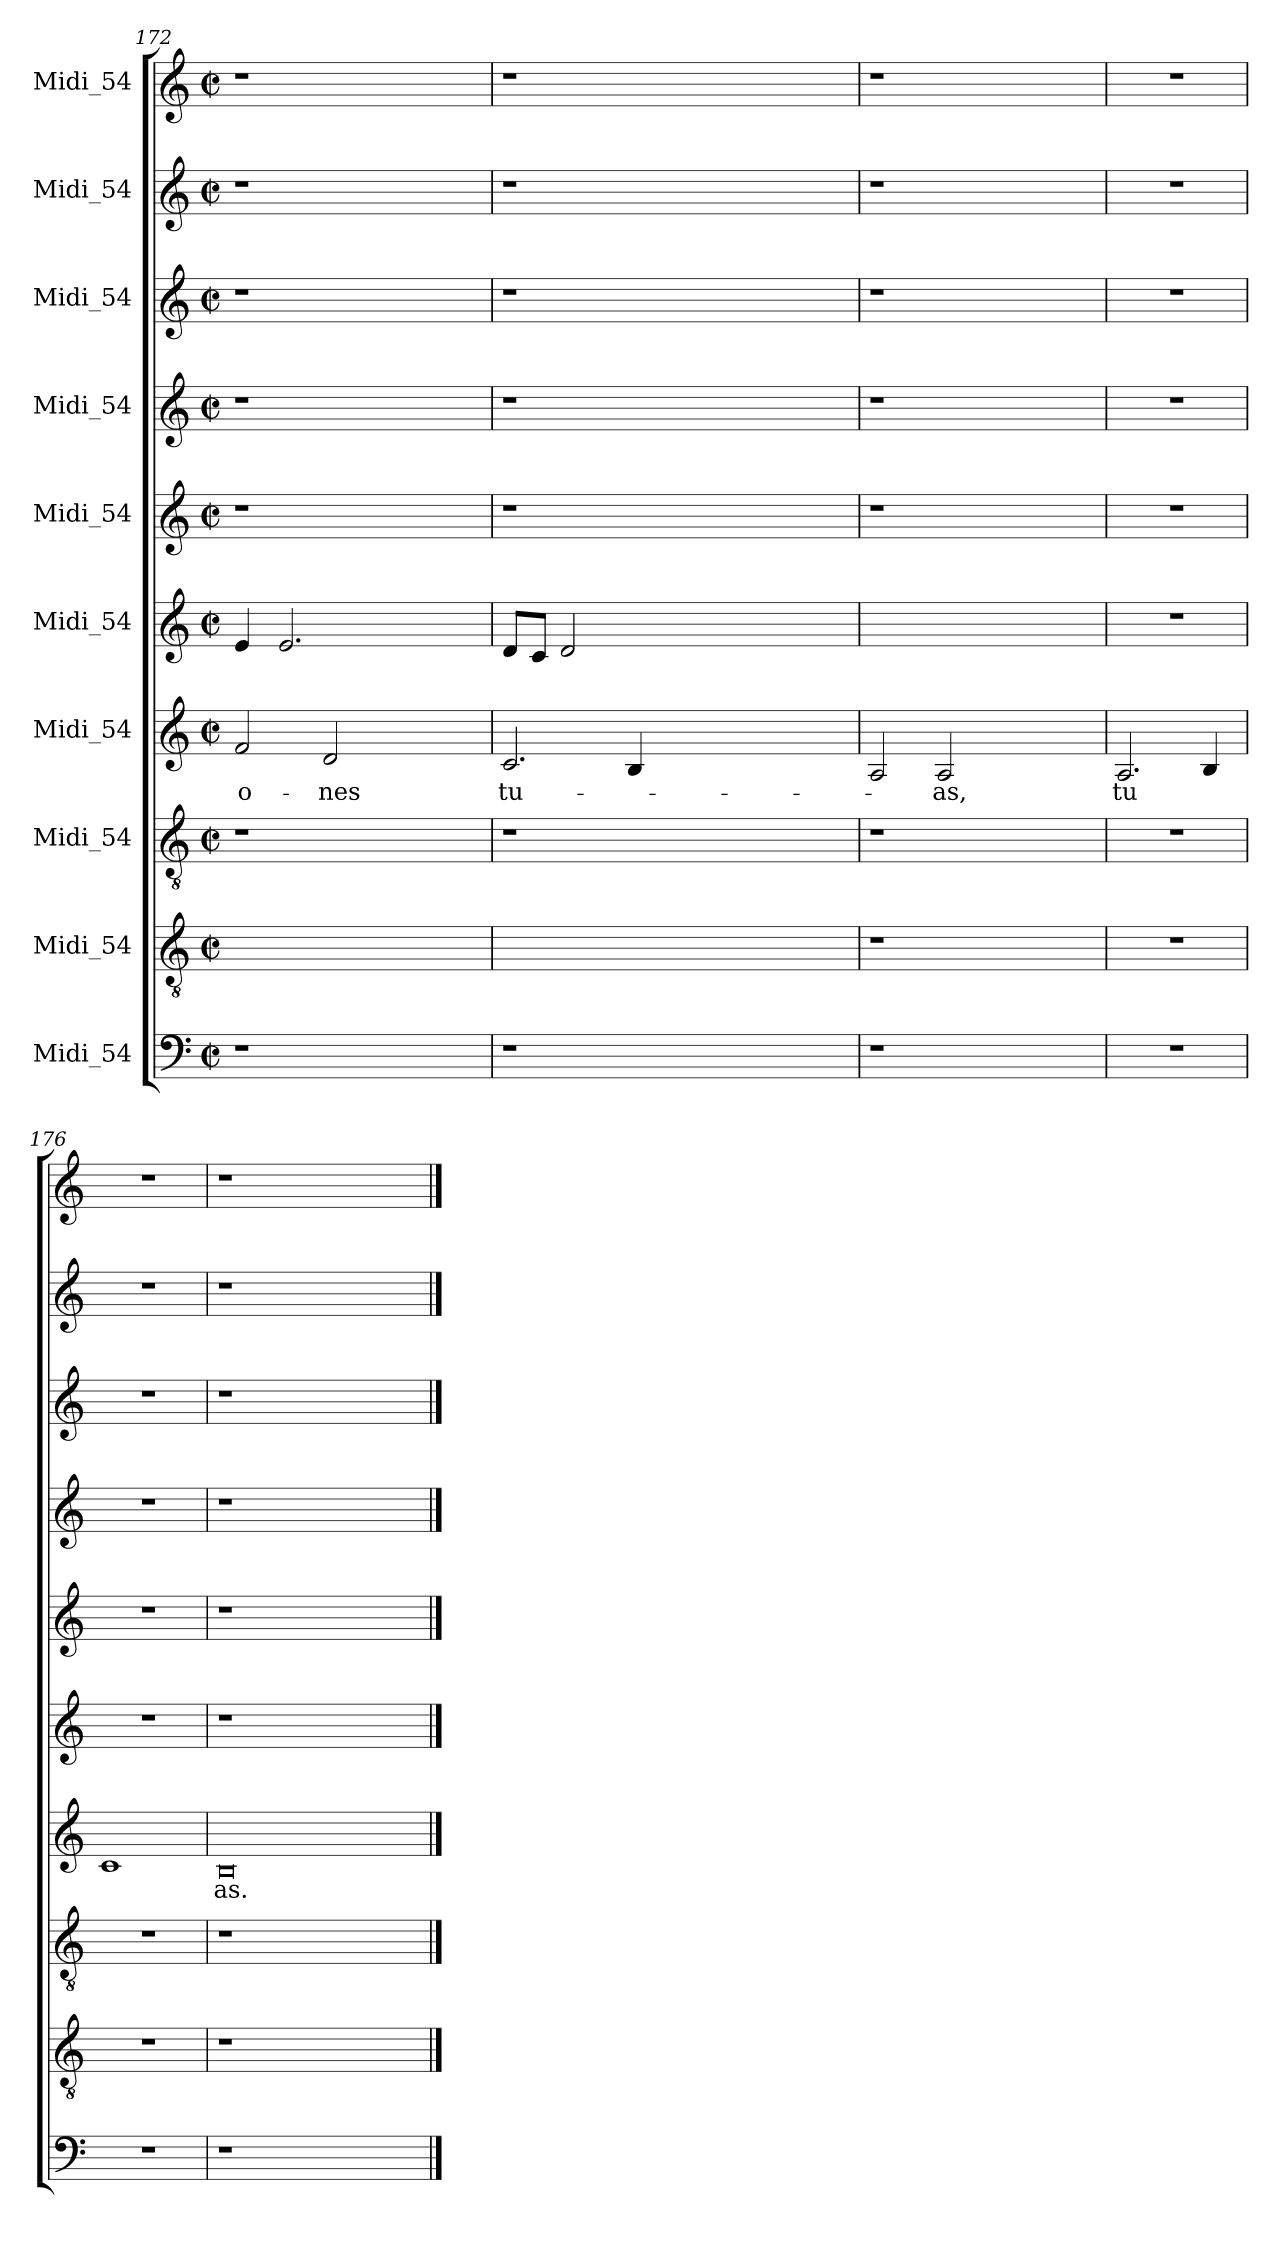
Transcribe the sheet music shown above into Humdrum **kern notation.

**kern	**kern	**text	**kern	**kern	**text	**kern	**text	**kern	**kern	**kern	**kern	**kern
*part10	*part9	*part9	*part8	*part7	*part7	*part6	*part6	*part5	*part4	*part3	*part2	*part1
*staff10	*staff9	*staff9	*staff8	*staff7	*staff7	*staff6	*staff6	*staff5	*staff4	*staff3	*staff2	*staff1
*I"Midi_54	*I"Midi_54	*	*I"Midi_54	*I"Midi_54	*	*I"Midi_54	*	*I"Midi_54	*I"Midi_54	*I"Midi_54	*I"Midi_54	*I"Midi_54
*clefF4	*clefGv2	*	*clefGv2	*clefG2	*	*clefG2	*	*clefG2	*clefG2	*clefG2	*clefG2	*clefG2
*k[]	*k[]	*	*k[]	*k[]	*	*k[]	*	*k[]	*k[]	*k[]	*k[]	*k[]
*M2/2	*M2/2	*	*M2/2	*M2/2	*	*M2/2	*	*M2/2	*M2/2	*M2/2	*M2/2	*M2/2
*met(c|)	*met(c|)	*	*met(c|)	*met(c|)	*	*met(c|)	*	*met(c|)	*met(c|)	*met(c|)	*met(c|)	*met(c|)
=172	=172	=172	=172	=172	=172	=172	=172	=172	=172	=172	=172	=172
!	!	!LO:LY:b	!	!	!LO:LY:b	!	!	!	!	!	!	!
1r	[0Eyy	-as.	1r	2f/	-o-	4e/	.	1r	1r	1r	1r	1r
!	!	!	!	!	!	!	!LO:LY:b	!	!	!	!	!
.	.	.	.	.	.	2.e/	--	.	.	.	.	.
!	!	!	!	!	!LO:LY:b	!	!	!	!	!	!	!
.	.	.	.	2d/	-nes	.	.	.	.	.	.	.
1ryy	.	.	1ryy	1ryy	.	1ryy	.	1ryy	1ryy	1ryy	1ryy	1ryy
=173	=173	=173	=173	=173	=173	=173	=173	=173	=173	=173	=173	=173
!	!	!	!	!	!LO:LY:b	!	!	!	!	!	!	!
1r	0Eyy]	.	1r	2.c/	tu-	8d/L	.	1r	1r	1r	1r	1r
.	.	.	.	.	.	8c/J	.	.	.	.	.	.
.	.	.	.	.	.	2d/	.	.	.	.	.	.
!	!	!	!	!	!	!	!LO:LY:b	!	!	!	!	!
.	.	.	.	4B/	.	[0eyy	as.	.	.	.	.	.
1..ryy	.	.	1..ryy	1..ryy	.	.	.	1..ryy	1..ryy	1..ryy	1..ryy	1..ryy
.	2.ryy	.	.	.	.	.	.	.	.	.	.	.
=174	=174	=174	=174	=174	=174	=174	=174	=174	=174	=174	=174	=174
1r	1r	.	1r	2A/	.	0eyy]	.	1r	1r	1r	1r	1r
!	!	!	!	!	!LO:LY:b	!	!	!	!	!	!	!
.	.	.	.	2A/	-as,	.	.	.	.	.	.	.
1ryy	1ryy	.	1ryy	1ryy	.	.	.	1ryy	1ryy	1ryy	1ryy	1ryy
=175	=175	=175	=175	=175	=175	=175	=175	=175	=175	=175	=175	=175
!	!	!	!	!	!LO:LY:b	!	!	!	!	!	!	!
1r	1r	.	1r	2.A/	tu	1r	.	1r	1r	1r	1r	1r
.	.	.	.	4B/	.	.	.	.	.	.	.	.
=176	=176	=176	=176	=176	=176	=176	=176	=176	=176	=176	=176	=176
1r	1r	.	1r	1c	.	1r	.	1r	1r	1r	1r	1r
=177	=177	=177	=177	=177	=177	=177	=177	=177	=177	=177	=177	=177
!	!	!	!	!	!LO:LY:b	!	!	!	!	!	!	!
1r	1r	.	1r	0B	as.	1r	.	1r	1r	1r	1r	1r
1ryy	1ryy	.	1ryy	.	.	1ryy	.	1ryy	1ryy	1ryy	1ryy	1ryy
==	==	==	==	==	==	==	==	==	==	==	==	==
*-	*-	*-	*-	*-	*-	*-	*-	*-	*-	*-	*-	*-
